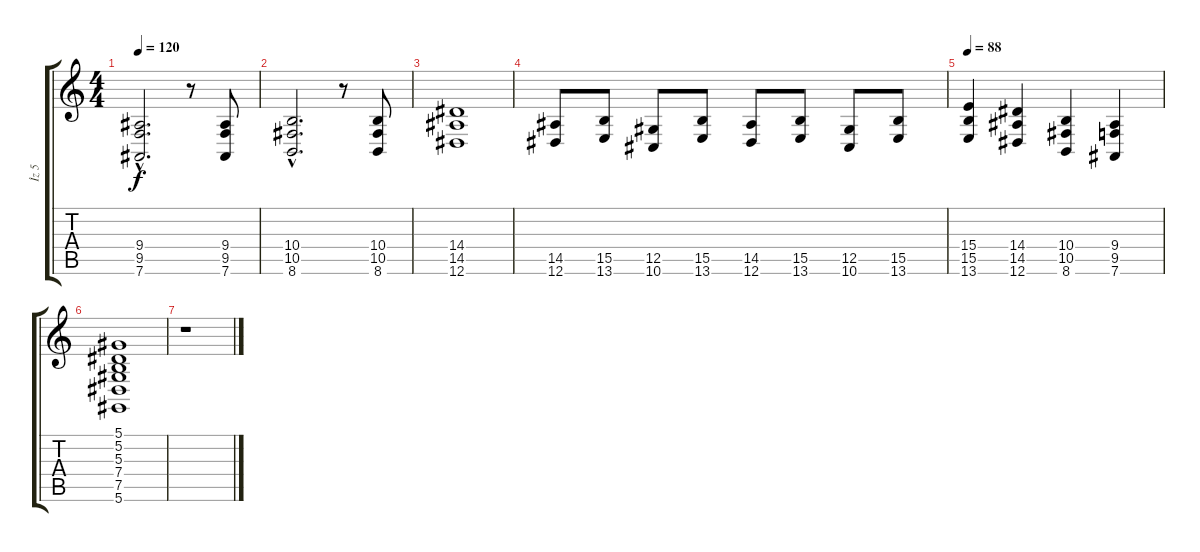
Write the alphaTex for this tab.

\track ("İz 5" "İz 5") {instrument pad3polysynth}
\staff {score tabs}
\tuning (Eb4 Bb3 Gb3 Db3 Ab2 Eb2) {hide}
\ts (4 4)
\tempo 120
\clef g2
\ks c
(9.4{hac} 9.5{hac} 7.6{hac}).2{d dy f} r.8 (9.4 9.5 7.6).8 |
(10.4{hac} 10.5{hac} 8.6{hac}).2{d} r.8 (10.4 10.5 8.6).8 |
(14.4 14.5 12.6).1 |
(14.5 12.6).8 (15.5 13.6).8 (12.5 10.6).8 (15.5 13.6).8 (14.5 12.6).8 (15.5 13.6).8 (12.5 10.6).8 (15.5 13.6).8 |
\tempo 88
(15.4 15.5 13.6).4 (14.4 14.5 12.6).4 (10.4 10.5 8.6).4 (9.4 9.5 7.6).4 |
(5.1 5.2 5.3 7.4 7.5 5.6).1 |
r.1
